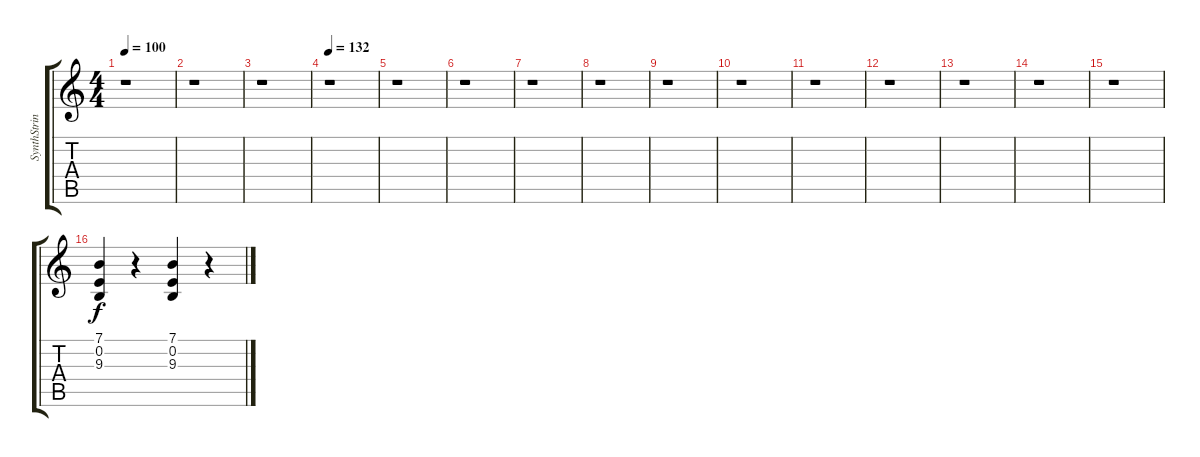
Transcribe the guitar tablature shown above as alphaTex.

\track ("SynthString" "SynthStrin") {instrument synthstrings1}
\staff {score tabs}
\tuning (E4 B3 G3 D3 A2 E2) {hide}
\ts (4 4)
\tempo 100
\clef g2
\ks c
r.1{dy f} |
r.1 |
r.1 |
\tempo 132
r.1 |
r.1 |
r.1 |
r.1 |
r.1 |
r.1 |
r.1 |
r.1 |
r.1 |
r.1 |
r.1 |
r.1 |
(7.1 0.2 9.3).4 r.4 (7.1 0.2 9.3).4 r.4
